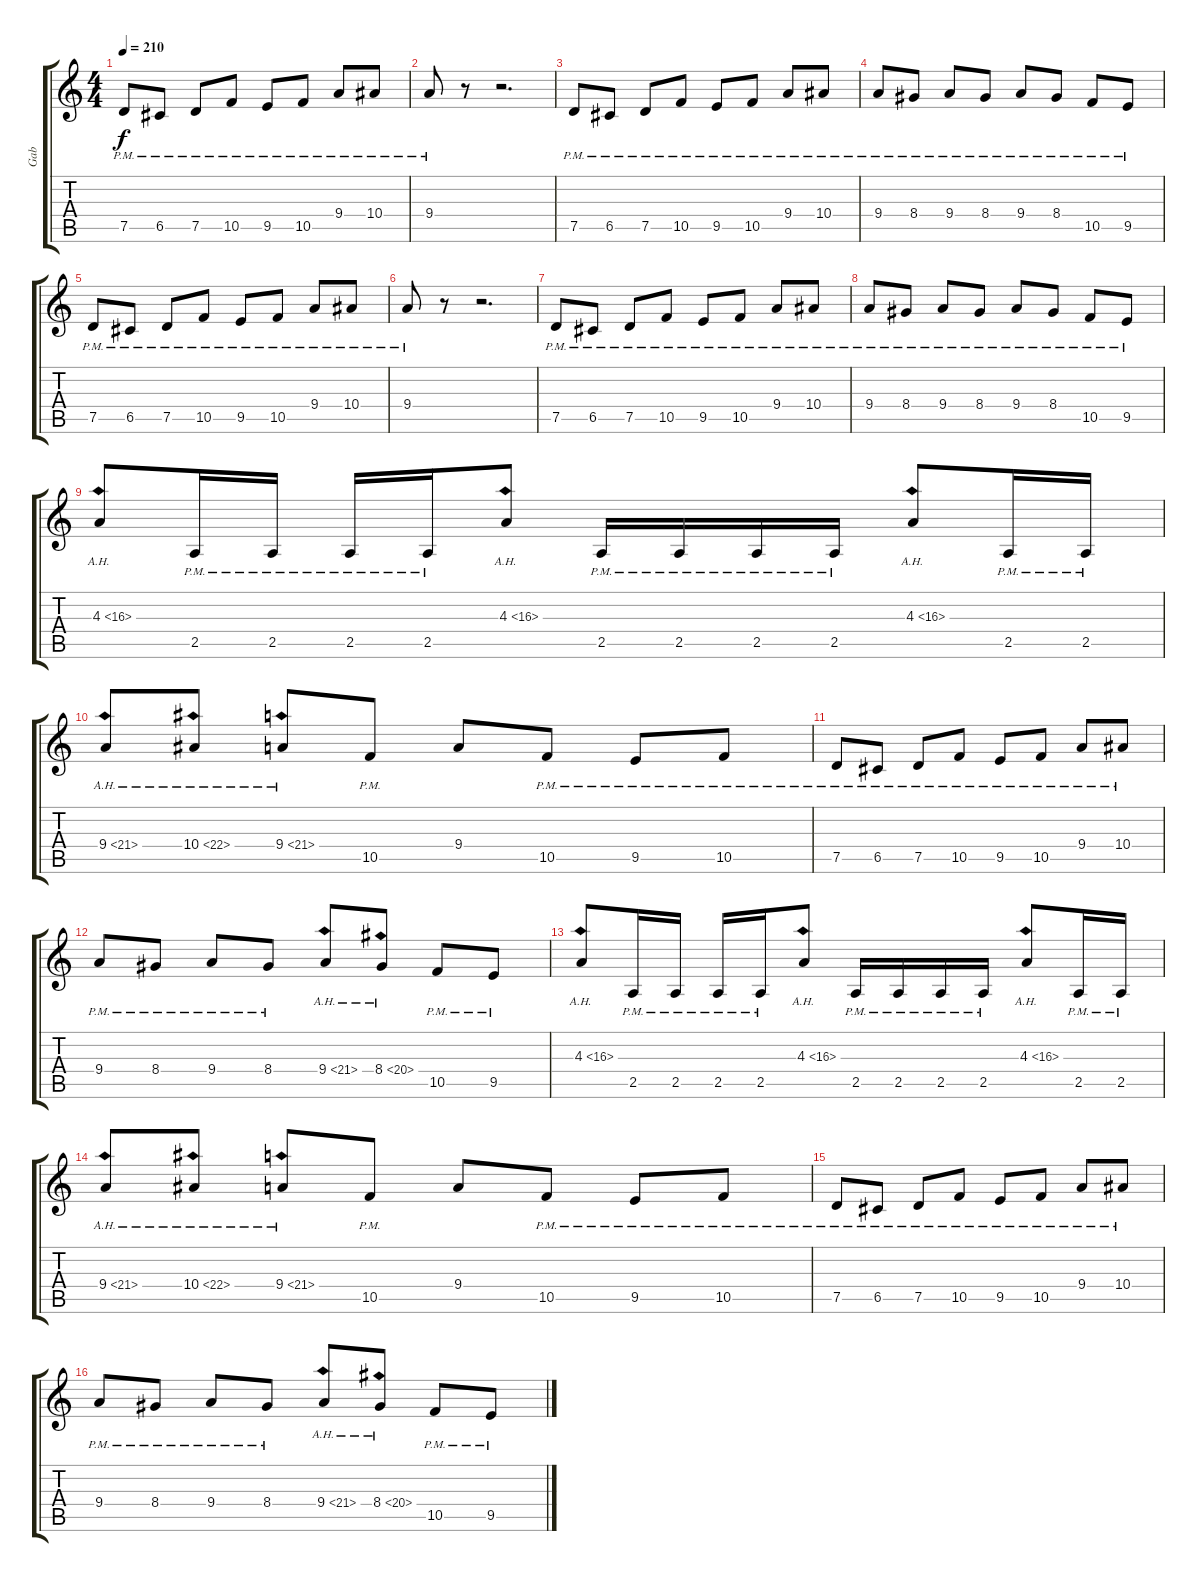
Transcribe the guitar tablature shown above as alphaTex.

\track ("Gab" "Gab") {instrument distortionguitar}
\staff {score tabs}
\tuning (D4 A3 F3 C3 G2 D2) {hide}
\ts (4 4)
\tempo 210
\clef g2
\ks c
7.5{pm}.8{dy f instrument distortionguitar} 6.5{pm}.8 7.5{pm}.8 10.5{pm}.8 9.5{pm}.8 10.5{pm}.8 9.4{pm}.8 10.4{pm}.8 |
9.4{pm}.8 r.8 r.2{d} |
7.5{pm}.8 6.5{pm}.8 7.5{pm}.8 10.5{pm}.8 9.5{pm}.8 10.5{pm}.8 9.4{pm}.8 10.4{pm}.8 |
9.4{pm}.8 8.4{pm}.8 9.4{pm}.8 8.4{pm}.8 9.4{pm}.8 8.4{pm}.8 10.5{pm}.8 9.5{pm}.8 |
7.5{pm}.8 6.5{pm}.8 7.5{pm}.8 10.5{pm}.8 9.5{pm}.8 10.5{pm}.8 9.4{pm}.8 10.4{pm}.8 |
9.4{pm}.8 r.8 r.2{d} |
7.5{pm}.8 6.5{pm}.8 7.5{pm}.8 10.5{pm}.8 9.5{pm}.8 10.5{pm}.8 9.4{pm}.8 10.4{pm}.8 |
9.4{pm}.8 8.4{pm}.8 9.4{pm}.8 8.4{pm}.8 9.4{pm}.8 8.4{pm}.8 10.5{pm}.8 9.5{pm}.8 |
4.3{ah 12}.8 2.5{pm}.16 2.5{pm}.16 2.5{pm}.16 2.5{pm}.16 4.3{ah 12}.8 2.5{pm}.16 2.5{pm}.16 2.5{pm}.16 2.5{pm}.16 4.3{ah 12}.8 2.5{pm}.16 2.5{pm}.16 |
9.4{ah 12}.8 10.4{ah 12}.8 9.4{ah 12}.8 10.5{pm}.8 9.4.8 10.5{pm}.8 9.5{pm}.8 10.5{pm}.8 |
7.5{pm}.8 6.5{pm}.8 7.5{pm}.8 10.5{pm}.8 9.5{pm}.8 10.5{pm}.8 9.4{pm}.8 10.4{pm}.8 |
9.4{pm}.8 8.4{pm}.8 9.4{pm}.8 8.4{pm}.8 9.4{ah 12}.8 8.4{ah 12}.8 10.5{pm}.8 9.5{pm}.8 |
4.3{ah 12}.8 2.5{pm}.16 2.5{pm}.16 2.5{pm}.16 2.5{pm}.16 4.3{ah 12}.8 2.5{pm}.16 2.5{pm}.16 2.5{pm}.16 2.5{pm}.16 4.3{ah 12}.8 2.5{pm}.16 2.5{pm}.16 |
9.4{ah 12}.8 10.4{ah 12}.8 9.4{ah 12}.8 10.5{pm}.8 9.4.8 10.5{pm}.8 9.5{pm}.8 10.5{pm}.8 |
7.5{pm}.8 6.5{pm}.8 7.5{pm}.8 10.5{pm}.8 9.5{pm}.8 10.5{pm}.8 9.4{pm}.8 10.4{pm}.8 |
9.4{pm}.8 8.4{pm}.8 9.4{pm}.8 8.4{pm}.8 9.4{ah 12}.8 8.4{ah 12}.8 10.5{pm}.8 9.5{pm}.8
